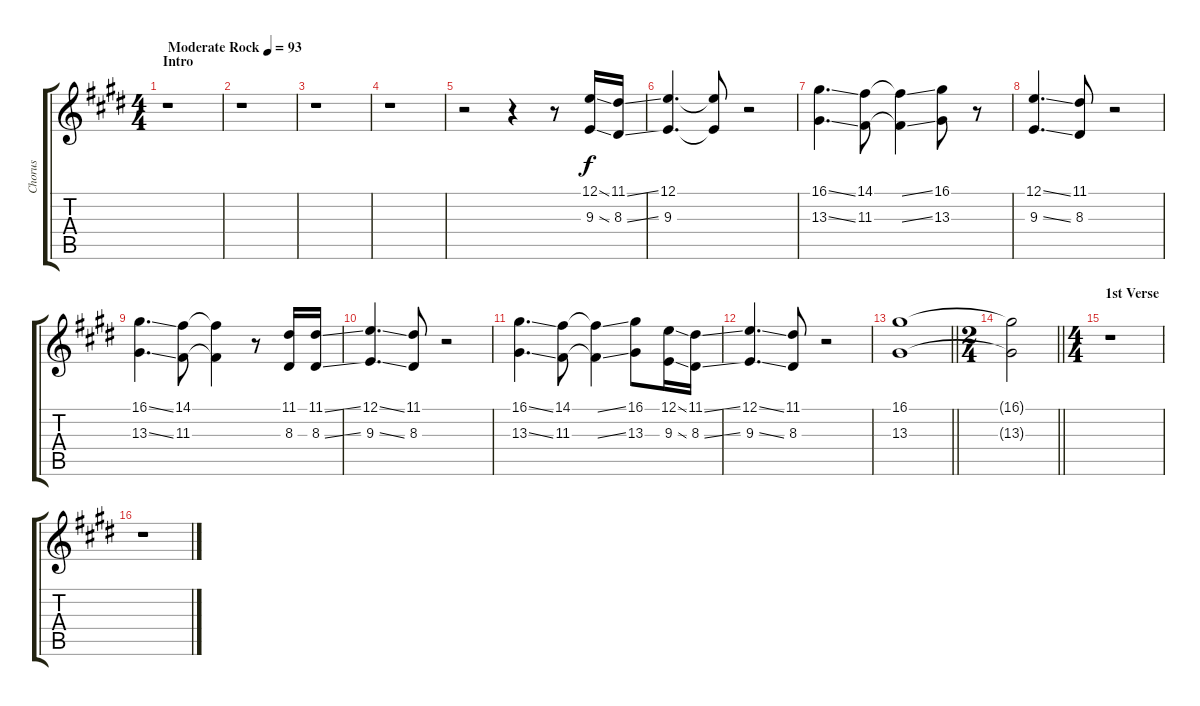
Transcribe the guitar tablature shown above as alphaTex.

\track ("Chorus" "Chorus") {instrument lead6voice}
\staff {score tabs}
\tuning (E4 B3 G3 D3 A2 E2) {hide}
\ts (4 4)
\section ("" "Intro")
\tempo (93 "Moderate Rock")
\clef g2
\ks e
r.1{dy f instrument lead6voice} |
r.1 |
r.1 |
r.1 |
r.2 r.4 r.8 (12.1{ss} 9.3{ss}).16 (11.1{ss} 8.3{ss}).16 |
(12.1 9.3).4{d} (12.1{t} 9.3{t}).8 r.2 |
(16.1{ss} 13.3{ss}).4{d} (14.1 11.3).8 (14.1{ss t} 11.3{ss t}).4 (16.1 13.3).8 r.8 |
(12.1{ss} 9.3{ss}).4{d} (11.1 8.3).8 r.2 |
(16.1{ss} 13.3{ss}).4{d} (14.1 11.3).8 (14.1{t} 11.3{t}).4 r.8 (11.1 8.3).16 (11.1{ss} 8.3{ss}).16 |
(12.1{ss} 9.3{ss}).4{d} (11.1 8.3).8 r.2 |
(16.1{ss} 13.3{ss}).4{d} (14.1 11.3).8 (14.1{ss t} 11.3{ss t}).4 (16.1 13.3).8 (12.1{ss} 9.3{ss}).16 (11.1{ss} 8.3{ss}).16 |
(12.1{ss} 9.3{ss}).4{d} (11.1 8.3).8 r.2 |
\barLineRight lightlight
(16.1 13.3).1 |
\ts (2 4)
\barLineRight lightlight
(16.1{t} 13.3{t}).2 |
\ts (4 4)
\section ("" "1st Verse")
r.1 |
r.1
